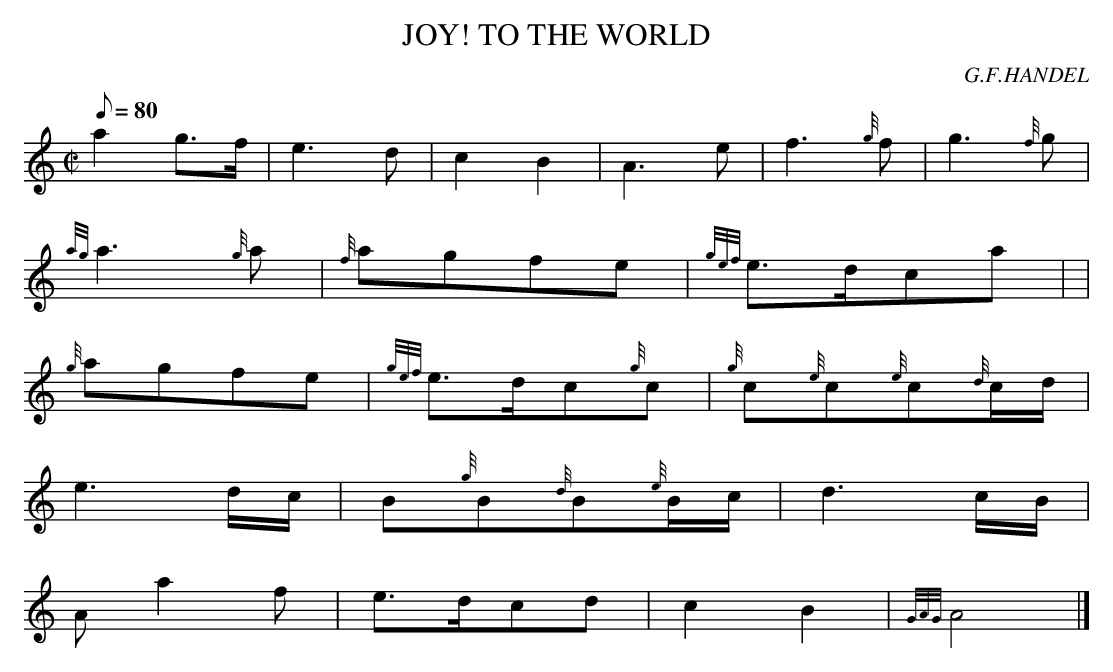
X:1
T:JOY! TO THE WORLD
M:C|
L:1/8
Q:80
C:G.F.HANDEL
K:HP
a2g3/2f/2|
e3d|
c2B2|
A3e|
f3{g}f|
g3{f}g|  !
{ag}a3{g}a|
{f}agfe|
{gef}e3/2d/2ca| |  !
{g}agfe|
{gef}e3/2d/2c{g}c|
{g}c{e}c{e}c{d}c/2d/2|  !
e3d/2c/2|
B{g}B{d}B{e}B/2c/2|
d3c/2B/2|  !
Aa2f|
e3/2d/2cd|
c2B2|
{GAG}A4|]

